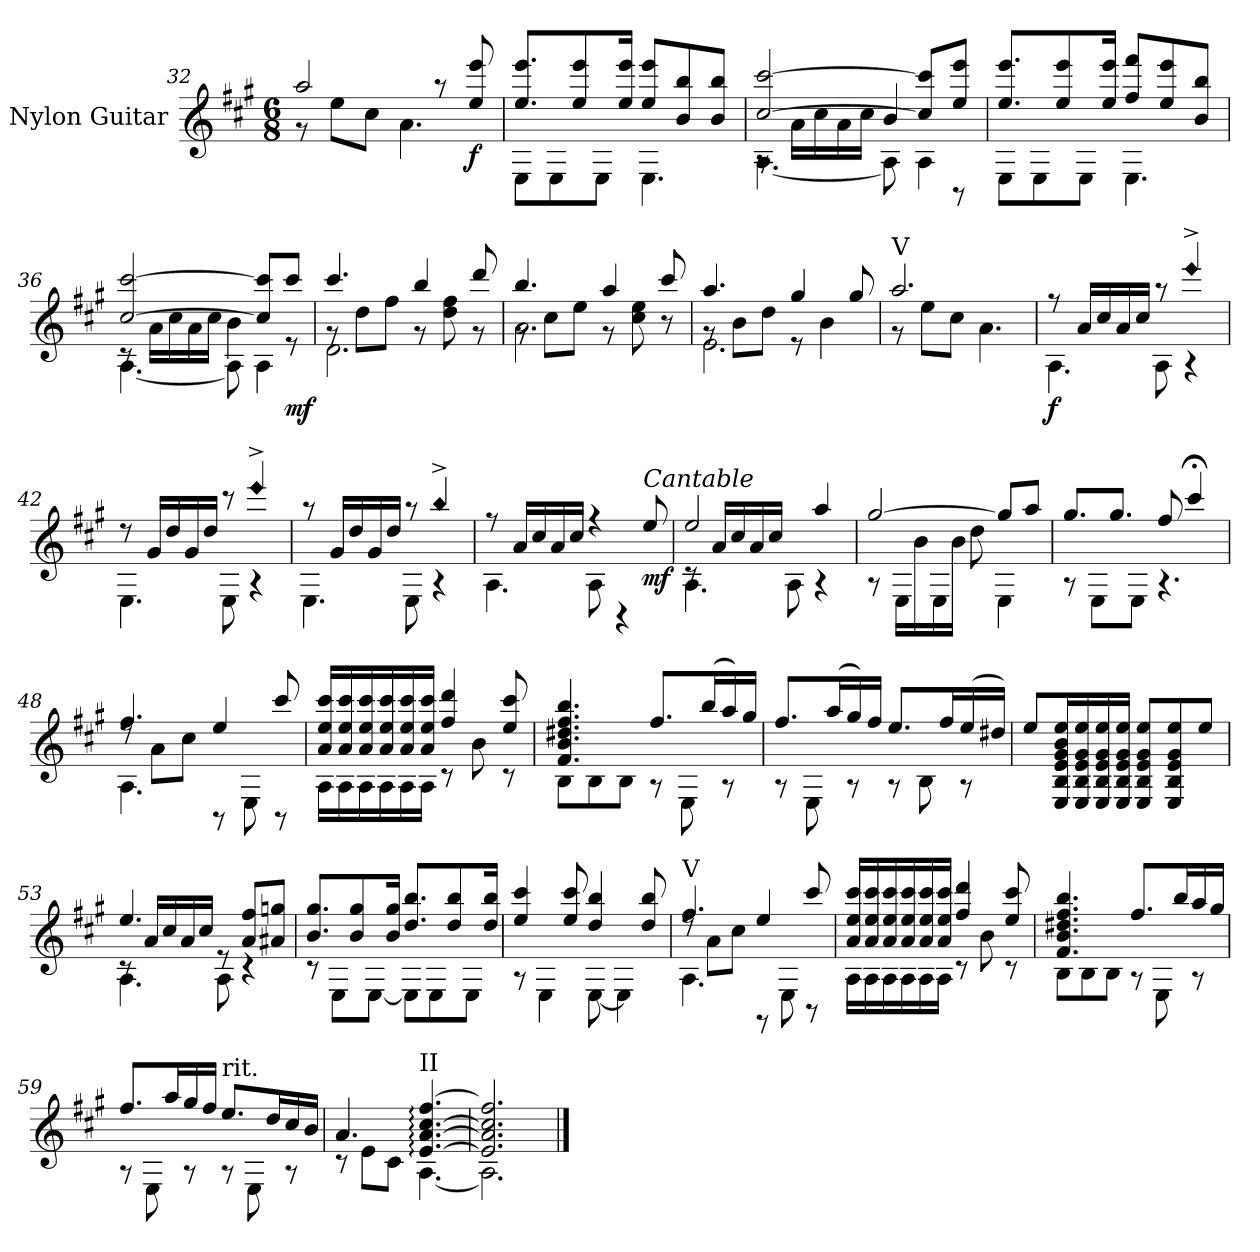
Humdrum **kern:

**kern	**dynam
*part1	*part1
*staff1	*staff1
*I"Nylon Guitar	*
!!LO:PB:g=z
*clefG2	*
*ITrd7c12	*
*k[f#c#g#]	*
*A:	*
*M6/8	*
=32	=32
*^	*
2a/	8r	.
.	8e\L	.
.	8c#\J	.
.	4.A\	.
8r	.	.
!	!	!LO:DY:b
8e/ 8ee/	.	f
=33	=33	=33
8.e/ 8.ee/L	8EE\L	.
.	8EE\	.
8e/ 8ee/	.	.
.	8EE\J	.
16e/ 16ee/Jk	.	.
8e/ 8ee/L	4.EE\	.
8B/ 8b/	.	.
8B/ 8b/J	.	.
=34	=34	=34
*	*^	*
[2c#/ [2cc#/	[4.AA\	8rA	.
.	.	16A\LL	.
.	.	16c#\	.
.	.	16A\	.
.	.	16c#\JJ	.
.	8AA\]	4B/	.
8c#/] 8cc#/]L	4AA\	.	.
8e/ 8ee/J	.	8rBB	.
*	*v	*v	*
=35	=35	=35
8.e/ 8.ee/L	8EE\L	.
.	8EE\	.
8e/ 8ee/	.	.
.	8EE\J	.
16e/ 16ee/Jk	.	.
8f#/ 8ff#/L	4.EE\	.
8e/ 8ee/	.	.
8B/ 8b/J	.	.
=36	=36	=36
*	*^	*
[2c#/ [2cc#/	[4.AA\	8rc	.
.	.	16A\LL	.
.	.	16c#\	.
.	.	16A\	.
.	.	16c#\JJ	.
.	8AA\]	4B\	.
8c#/] 8cc#/]L	4AA\	.	.
!	!	!	!LO:DY:b
8cc#/J	.	8re	mf
!!LO:LB:g=z	!!	!!
=37	=37	=37	=37
4.cc#/	2.D\	8rg	.
.	.	8d\L	.
.	.	8f#\J	.
4b/	.	8rg	.
.	.	8d\ 8f#\	.
8dd/	.	8rg	.
=38	=38	=38	=38
4.b/	2.A\	8rg	.
.	.	8c#\L	.
.	.	8e\J	.
4a/	.	8rg	.
.	.	8c#\ 8e\	.
8cc#/	.	8r	.
=39	=39	=39	=39
4.a/	2.E\	8rg	.
.	.	8B\L	.
.	.	8d\J	.
4g#/	.	8re	.
.	.	4B\	.
8g#/	.	.	.
*	*v	*v	*
=40	=40	=40
!LO:TX:a:t=V	!	!
2.a/	8r	.
.	8e\L	.
.	8c#\J	.
.	4.A\	.
=41	=41	=41
!	!	!LO:DY:b
8r	4.AA\	f
16A/LL	.	.
16c#/	.	.
16A/	.	.
16c#/JJ	.	.
8r	8AA\	.
!LO:N:head=diamond	!	!
4ee^/	4r	.
!!LO:LB:g=z	!!
=42	=42	=42
8r	4.EE\	.
16G#/LL	.	.
16d/	.	.
16G#/	.	.
16d/JJ	.	.
8r	8EE\	.
!LO:N:head=diamond	!	!
4ee^/	4r	.
=43	=43	=43
8r	4.EE\	.
16G#/LL	.	.
16d/	.	.
16G#/	.	.
16d/JJ	.	.
8r	8EE\	.
!LO:N:head=diamond	!	!
4b^/	4r	.
=44	=44	=44
4.AA\	8rff	.
.	16A/LL	.
.	16c#/	.
.	16A/	.
.	16c#/JJ	.
8AA\	4rff	.
4rBB	.	.
!	!LO:TX:a:i:t=Cantable	!
!	!	!LO:DY:b
.	8e/	mf
=45	=45	=45
*	*^	*
2e/	4.AA\	8rc	.
.	.	16A/LL	.
.	.	16c#/	.
.	.	16A/	.
.	.	16c#/JJ	.
.	8AA\	4.ryy	.
4a/	4r	.	.
*	*v	*v	*
=46	=46	=46
[2g#/	8r	.
.	16EE\LL	.
.	16B\	.
.	16EE\	.
.	16B\JJ	.
.	8d\	.
8g#/L]	4EE\	.
8a/J	.	.
!!LO:LB:g=z	!!
=47	=47	=47
8.g#/L	8r	.
.	8EE\L	.
8.g#/J	.	.
.	8EE\J	.
8f#/	4.r	.
4cc#;</	.	.
=48	=48	=48
*	*^	*
4.f#/	8rdd	4.AA\	.
.	8A\L	.	.
.	8c#\J	.	.
4e/	4.ryy	8rBB	.
.	.	8EE\	.
8cc#/	.	8rBB	.
*	*v	*v	*
=49	=49	=49
16A/ 16e/ 16cc#/LL	16AA\LL	.
16A/ 16e/ 16cc#/	16AA\	.
16A/ 16e/ 16cc#/	16AA\	.
16A/ 16e/ 16cc#/	16AA\	.
16A/ 16e/ 16cc#/	16AA\	.
16A/ 16e/ 16cc#/JJ	16AA\JJ	.
4f#/ 4dd/	8r	.
.	8B\	.
8e/ 8cc#/	8r	.
=50	=50	=50
4.F#/ 4.B/ 4.d#X/ 4.f#/ 4.b/	8BB\L	.
.	8BB\	.
.	8BB\J	.
8.f#/L	8r	.
.	8EE\	.
(>16b/L	.	.
16a/)	8r	.
16g#/JJ	.	.
!!LO:LB:g=z	!!
=51	=51	=51
8.f#/L	8r	.
.	8EE\	.
(>16a/L	.	.
16g#/)	8r	.
16f#/JJ	.	.
8.e/L	8r	.
.	8BB\	.
16f#/L	.	.
(>16e/	8r	.
16d#X/JJ)	.	.
*v	*v	*
=52	=52
8e/L	.
16EE/ 16BB/ 16E/ 16G#/ 16B/ 16e/L	.
16EE/ 16BB/ 16E/ 16G#/ 16e/	.
16EE/ 16BB/ 16E/ 16G#/ 16e/	.
16EE/ 16BB/ 16E/ 16G#/ 16e/JJ	.
8EE/ 8BB/ 8E/ 8G#/ 8e/L	.
8EE/ 8BB/ 8E/ 8G#/ 8e/	.
8e/J	.
=53	=53
*^	*
*	*^	*
4.e/	4.AA\	8rc	.
.	.	16A/LL	.
.	.	16c#/	.
.	.	16A/	.
.	.	16c#/JJ	.
8re	8AA\	4.ryy	.
8A/ 8f#/L	4rc	.	.
8A#X/ 8gn/J	.	.	.
*	*v	*v	*
=54	=54	=54
8.B/ 8.g#/L	8rc	.
.	8EE\L	.
8B/ 8g#/	.	.
.	[8EE\J	.
16B/ 16g#/Jk	.	.
8.d/ 8.b/L	8EE\L]	.
.	8EE\	.
8d/ 8b/	.	.
.	8EE\J	.
16d/ 16b/Jk	.	.
!!LO:LB:g=z	!!
=55	=55	=55
4e/ 4cc#/	8r	.
.	4EE\	.
8e/ 8cc#/	.	.
4d/ 4b/	[8EE\	.
.	4EE\]	.
8d/ 8b/	.	.
=56	=56	=56
*	*^	*
!LO:TX:a:t=V	!	!	!
4.f#/	8rdd	4.AA\	.
.	8A\L	.	.
.	8c#\J	.	.
4e/	4.ryy	8rGG	.
.	.	8EE\	.
8cc#/	.	8rBB	.
*	*v	*v	*
=57	=57	=57
16A/ 16e/ 16cc#/LL	16AA\LL	.
16A/ 16e/ 16cc#/	16AA\	.
16A/ 16e/ 16cc#/	16AA\	.
16A/ 16e/ 16cc#/	16AA\	.
16A/ 16e/ 16cc#/	16AA\	.
16A/ 16e/ 16cc#/JJ	16AA\JJ	.
4f#/ 4dd/	8r	.
.	8B\	.
8e/ 8cc#/	8r	.
=58	=58	=58
4.F#/ 4.B/ 4.d#X/ 4.f#/ 4.b/	8BB\L	.
.	8BB\	.
.	8BB\J	.
8.f#/L	8r	.
.	8EE\	.
16b/L	.	.
16a/	8r	.
16g#/JJ	.	.
!!LO:LB:g=z	!!
=59	=59	=59
8.f#/L	8r	.
.	8EE\	.
16a/L	.	.
16g#/	8r	.
16f#/JJ	.	.
!LO:TX:a:t=rit.	!	!
8.e/L	8r	.
.	8EE\	.
16d/L	.	.
16c#/	8r	.
16B/JJ	.	.
=60	=60	=60
4.A/	8r	.
.	8E\L	.
.	8C#\J	.
!LO:TX:a:t=II	!	!
[4.E/: [4.A/: [4.c#/: [4.f#/:	[4.AA\	.
=61	=61	=61
2.E/] 2.A/] 2.c#/] 2.f#/]	2.AA\]	.
*v	*v	*
==	==
*-	*-
